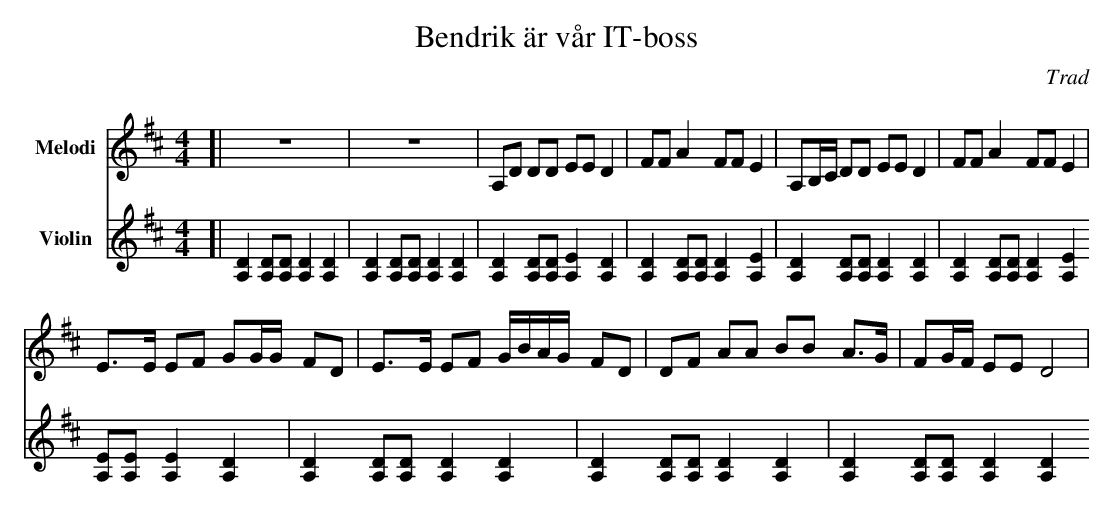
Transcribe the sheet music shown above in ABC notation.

X:1
T:Bendrik är vår IT-boss
O:Trad
M:4/4
L:1/8
K:D
V:V1 name=Melodi
V:V2 name=Violin
%%score V1 V2
[V:V1][|z8 | z8 | A,D DD EE D2 | FF A2 FF E2 | A,B,/C/ DD EE D2 | FF A2 FF E2 |
[V:V2][|[A,D]2 [A,D][A,D] [A,D]2 [A,D]2 |[A,D]2 [A,D][A,D] [A,D]2 [A,D]2 | [A,D]2 [A,D][A,D] [A,E]2 [A,D]2 | [A,D]2 [A,D][A,D] [A,D]2 [A,E]2 | [A,D]2 [A,D][A,D] [A,D]2 [A,D]2 | [A,D]2 [A,D][A,D] [A,D]2 [A,E]2
[V:V1]E>E EF GG/G/ FD | E>E EF G/B/A/G/ FD  |  DF AA BB A>G | FG/F/ EE D4 |
[V:V2[A,E]2 [A,E][A,E] [A,E]2 [A,D]2 | [A,D]2 [A,D][A,D] [A,D]2 [A,D]2 | [A,D]2 [A,D][A,D] [A,D]2 [A,D]2 | [A,D]2 [A,D][A,D] [A,D]2 [A,D]2
